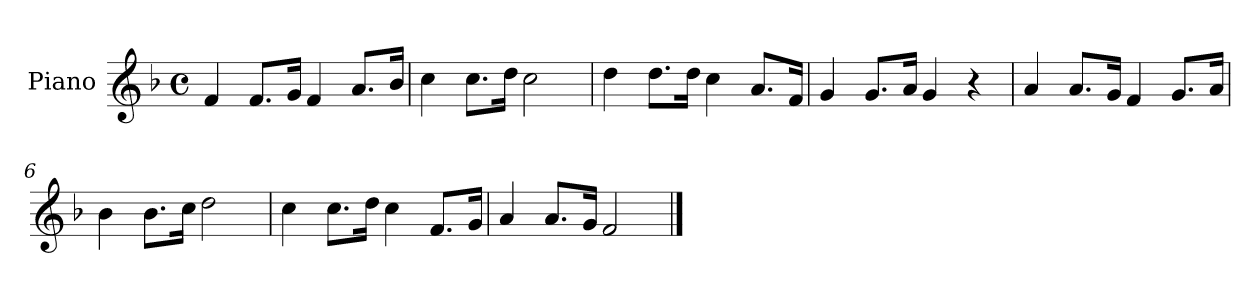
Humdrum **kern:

**kern
*part1
*staff1
*I"Piano
*I'Pno.
*stria5
*clefG2
*k[b-]
*M4/4
*met(c)
*MM120
=1
4f
8.fL
16gJk
4f
8.aL
16b-Jk
=2
4cc
8.ccL
16ddJk
2cc
=3
4dd
8.ddL
16ddJk
4cc
8.aL
16fJk
=4
4g
8.gL
16aJk
4g
4r
=5
4a
8.aL
16gJk
4f
8.gL
16aJk
=6
4b-
8.b-L
16ccJk
2dd
=7
4cc
8.ccL
16ddJk
4cc
8.fL
16gJk
=8
4a
8.aL
16gJk
2f
==
*-
